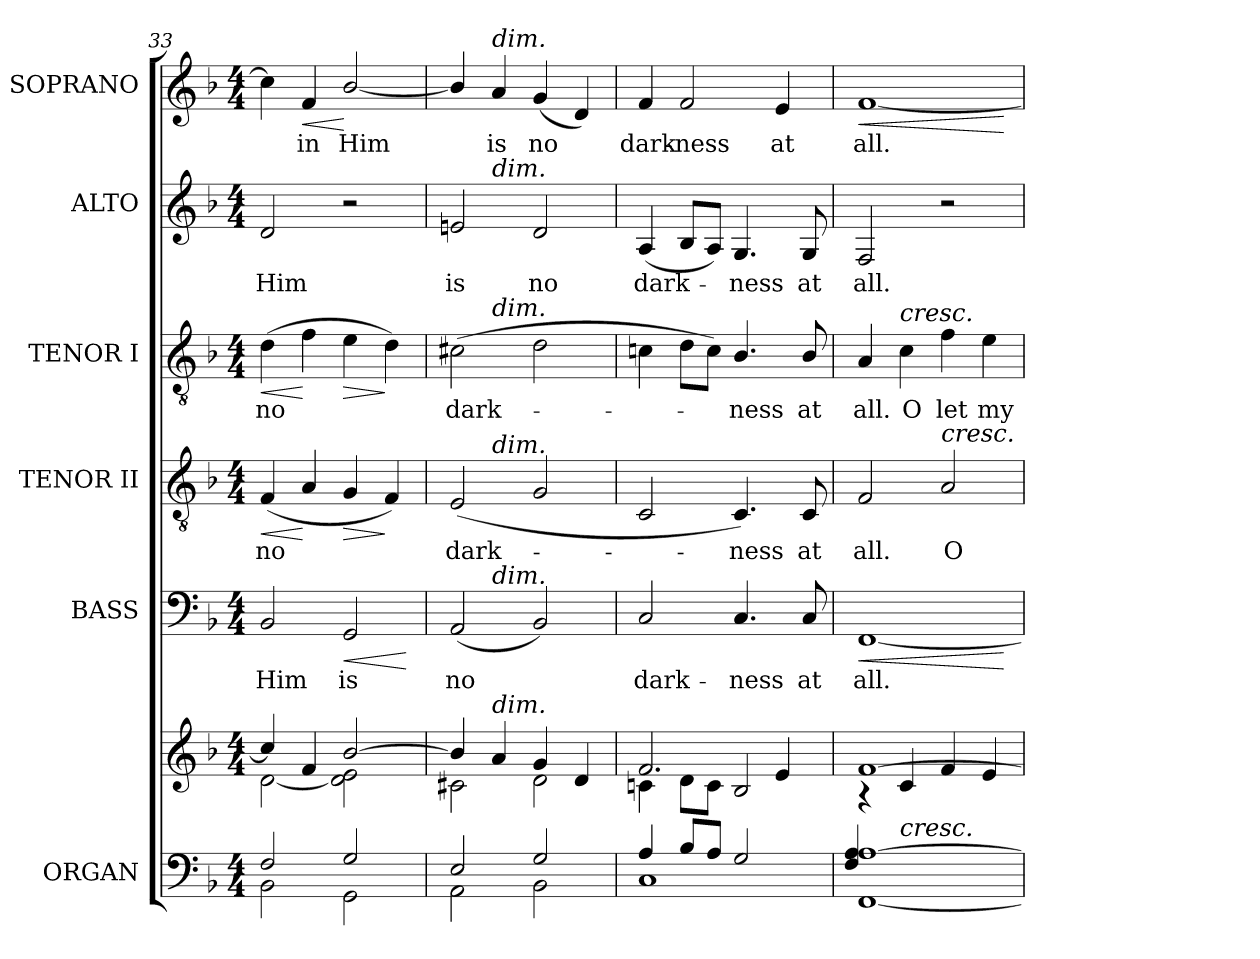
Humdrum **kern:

**kern	**kern	**kern	**text	**dynam	**kern	**text	**dynam	**kern	**text	**dynam	**kern	**text	**kern	**text	**dynam
*part6	*part6	*part5	*part5	*part5	*part4	*part4	*part4	*part3	*part3	*part3	*part2	*part2	*part1	*part1	*part1
*staff7	*staff6	*staff5	*staff5	*staff5	*staff4	*staff4	*staff4	*staff3	*staff3	*staff3	*staff2	*staff2	*staff1	*staff1	*staff1
*I"ORGAN	*	*I"BASS	*	*	*I"TENOR II	*	*	*I"TENOR I	*	*	*I"ALTO	*	*I"SOPRANO	*	*
*I'Org.	*	*I'B.	*	*	*I'T.	*	*	*I'T.	*	*	*I'A.	*	*I'S.	*	*
*clefF4	*clefG2	*clefF4	*	*	*clefGv2	*	*	*clefGv2	*	*	*clefG2	*	*clefG2	*	*
*	*	*	*	*	*ITrd7c12	*	*	*ITrd7c12	*	*	*	*	*	*	*
*k[b-]	*k[b-]	*k[b-]	*	*	*k[b-]	*	*	*k[b-]	*	*	*k[b-]	*	*k[b-]	*	*
*F:	*F:	*F:	*	*	*F:	*	*	*F:	*	*	*F:	*	*F:	*	*
*M4/4	*M4/4	*M4/4	*	*	*M4/4	*	*	*M4/4	*	*	*M4/4	*	*M4/4	*	*
=33	=33	=33	=33	=33	=33	=33	=33	=33	=33	=33	=33	=33	=33	=33	=33
*^	*^	*	*	*	*	*	*	*	*	*	*	*	*	*	*
!	!	!	!	!	!LO:LY:b:color=#000000	!	!	!	!	!	!	!	!	!	!	!	!
!	!	!	!	!	!	!	!	!LO:LY:b:color=#000000	!LO:HP:b	!	!	!	!	!	!	!	!
!	!	!	!	!	!	!	!	!	!	!	!LO:LY:b:color=#000000	!LO:HP:b	!	!	!	!	!
!	!	!	!	!	!	!	!	!	!	!	!	!	!	!LO:LY:b:color=#000000	!	!	!
2Fi/	2BB-i\	4cci/]	[2di\	2BB-i/	Him	.	(4FFi/	no	<	(4Di\	no	<	2di/	Him	4cci\]	.	.
!	!	!	!	!	!	!	!	!	!	!	!	!	!	!	!	!LO:LY:b:color=#000000	!LO:HP:b
.	.	4fi/	.	.	.	.	4AAi/	.	[	4Fi\	.	[	.	.	4fi/	in	<
!	!	!	!	!	!LO:LY:b:color=#000000	!LO:HP:b	!	!	!LO:HP:b	!	!	!LO:HP:b	!	!	!	!	!
!	!	!	!	!	!	!	!	!	!	!	!	!	!	!	!	!LO:LY:b:color=#000000	!
2Gi/	2GGi\	[2b-i/	2di\] 2ei	2GGi/	is	<	4GGi/	.	>	4Ei\	.	>	2r	.	[2b-i/	Him	[
.	.	.	.	.	.	.	4FFi/)	.	]	4Di\)	.	]	.	.	.	.	.
*v	*v	*	*	*	*	*	*	*	*	*	*	*	*	*	*	*	*
*	*v	*v	*	*	*	*	*	*	*	*	*	*	*	*	*	*
.	.	.	.	[	.	.	.	.	.	.	.	.	.	.	.
!!LO:LB:g=z
=34	=34	=34	=34	=34	=34	=34	=34	=34	=34	=34	=34	=34	=34	=34	=34
*^	*^	*	*	*	*	*	*	*	*	*	*	*	*	*	*
!	!	!	!	!	!LO:LY:b:color=#000000	!	!	!	!	!	!	!	!	!	!	!	!
!	!	!	!	!	!	!	!	!LO:LY:b:color=#000000	!	!	!	!	!	!	!	!	!
!	!	!	!	!	!	!	!	!	!	!	!LO:LY:b:color=#000000	!	!	!	!	!	!
!	!	!	!	!	!	!	!	!	!	!	!	!	!	!LO:LY:b:color=#000000	!	!	!
*	*	*	*	*^	*	*	*^	*	*	*^	*	*	*^	*	*	*	*
2Ei/	2AAi\	4b-i/]	2c#Xi\	(2AAi/	4ryy	no	.	(2EEi/	4ryy	dark-	.	(2C#Xi\	4ryy	dark-	.	2eni/	4ryy	is	4b-i/]	.	.
!	!	!	!	!	!	!	!	!	!	!	!	!	!	!	!	!	!	!	!LO:TX:a:i:t=dim.	!	!
!	!	!	!	!	!	!	!	!	!	!	!	!	!	!	!	!	!LO:TX:a:i:t=dim.	!	!	!	!
!	!	!	!	!	!	!	!	!	!	!	!	!	!LO:TX:a:i:t=dim.	!	!	!	!	!	!	!	!
!	!	!	!	!	!	!	!	!	!LO:TX:a:i:t=dim.	!	!	!	!	!	!	!	!	!	!	!	!
!	!	!	!	!	!LO:TX:a:i:t=dim.	!	!	!	!	!	!	!	!	!	!	!	!	!	!	!	!
!	!	!LO:TX:a:i:t=dim.	!	!	!	!	!	!	!	!	!	!	!	!	!	!	!	!	!	!	!
!	!	!	!	!	!	!	!	!	!	!	!	!	!	!	!	!	!	!	!	!LO:LY:b:color=#000000	!
.	.	4ai/	.	.	2.ryy	.	.	.	2.ryy	.	.	.	2.ryy	.	.	.	2.ryy	.	4ai/	is	.
!	!	!	!	!	!	!	!	!	!	!	!	!	!	!	!	!	!	!LO:LY:b:color=#000000	!	!	!
!	!	!	!	!	!	!	!	!	!	!	!	!	!	!	!	!	!	!	!	!LO:LY:b:color=#000000	!
2Gi/	2BB-i\	4gi/	2di\	2BB-i/)	.	.	.	2GGi/	.	.	.	2Di\	.	.	.	2di/	.	no	(4gi/	no	.
.	.	4di/	.	.	.	.	.	.	.	.	.	.	.	.	.	.	.	.	4di/)	.	.
*	*	*	*	*v	*v	*	*	*	*	*	*	*v	*v	*	*	*v	*v	*	*	*	*
*	*	*	*	*	*	*	*v	*v	*	*	*	*	*	*	*	*	*	*
=35	=35	=35	=35	=35	=35	=35	=35	=35	=35	=35	=35	=35	=35	=35	=35	=35	=35
*	*	*	*	*^	*	*	*^	*	*	*^	*	*	*^	*	*	*	*
!	!	!	!	!	!	!LO:LY:b:color=#000000	!	!	!	!	!	!	!	!	!	!	!	!	!	!	!
*	*	*	*	*v	*v	*	*	*	*	*	*	*v	*v	*	*	*v	*v	*	*	*	*
*	*	*	*	*	*	*	*v	*v	*	*	*	*	*	*	*	*	*	*
*	*	*	*	*^	*	*	*^	*	*	*^	*	*	*^	*	*	*	*
!	!	!	!	!	!	!	!	!	!	!	!	!	!	!	!	!	!	!LO:LY:b:color=#000000	!	!	!
*	*	*	*	*v	*v	*	*	*	*	*	*	*v	*v	*	*	*v	*v	*	*	*	*
*	*	*	*	*	*	*	*v	*v	*	*	*	*	*	*	*	*	*	*
*	*	*	*	*^	*	*	*^	*	*	*^	*	*	*^	*	*	*	*
!	!	!	!	!	!	!	!	!	!	!	!	!	!	!	!	!	!	!	!	!LO:LY:b:color=#000000	!
*	*	*	*	*v	*v	*	*	*	*	*	*	*v	*v	*	*	*v	*v	*	*	*	*
*	*	*	*	*	*	*	*v	*v	*	*	*	*	*	*	*	*	*	*
4Ai/	1Ci	2.fi/	4cni\	2Ci/	dark-	.	2CCi/	.	.	4Cni\	.	.	(4Ai/	dark-	4fi/	dark-	.
!	!	!	!	!	!	!	!	!	!	!	!	!	!	!	!	!LO:LY:b:color=#000000	!
8B-i/L	.	.	8di\L	.	.	.	.	.	.	8Di\L	.	.	8B-i/L	.	2fi/	-ness	.
8Ai/J	.	.	8ci\J	.	.	.	.	.	.	8Ci\J)	.	.	8Ai/J)	.	.	.	.
!	!	!	!	!	!LO:LY:b:color=#000000	!	!	!	!	!	!	!	!	!	!	!	!
!	!	!	!	!	!	!	!	!LO:LY:b:color=#000000	!	!	!	!	!	!	!	!	!
!	!	!	!	!	!	!	!	!	!	!	!LO:LY:b:color=#000000	!	!	!	!	!	!
!	!	!	!	!	!	!	!	!	!	!	!	!	!	!LO:LY:b:color=#000000	!	!	!
2Gi/	.	.	2B-i/	4.Ci/	-ness	.	4.CCi/)	-ness	.	4.BB-i/	-ness	.	4.Gi/	-ness	.	.	.
!	!	!	!	!	!	!	!	!	!	!	!	!	!	!	!	!LO:LY:b:color=#000000	!
.	.	4ei/	.	.	.	.	.	.	.	.	.	.	.	.	4ei/	at	.
!	!	!	!	!	!LO:LY:b:color=#000000	!	!	!	!	!	!	!	!	!	!	!	!
!	!	!	!	!	!	!	!	!LO:LY:b:color=#000000	!	!	!	!	!	!	!	!	!
!	!	!	!	!	!	!	!	!	!	!	!LO:LY:b:color=#000000	!	!	!	!	!	!
!	!	!	!	!	!	!	!	!	!	!	!	!	!	!LO:LY:b:color=#000000	!	!	!
.	.	.	.	8Ci/	at	.	8CCi/	at	.	8BB-i/	at	.	8Gi/	at	.	.	.
=36	=36	=36	=36	=36	=36	=36	=36	=36	=36	=36	=36	=36	=36	=36	=36	=36	=36
*	*^	*	*	*	*	*	*	*	*	*	*	*	*	*	*	*	*
!	!	!	!	!	!	!LO:LY:b:color=#000000	!LO:HP:b	!	!	!	!	!	!	!	!	!	!	!
!	!	!	!	!	!	!	!	!	!LO:LY:b:color=#000000	!	!	!	!	!	!	!	!	!
!	!	!	!	!	!	!	!	!	!	!	!	!LO:LY:b:color=#000000	!	!	!	!	!	!
!	!	!	!	!	!	!	!	!	!	!	!	!	!	!	!LO:LY:b:color=#000000	!	!	!
!	!	!	!	!	!	!	!	!	!	!	!	!	!	!	!	!	!LO:LY:b:color=#000000	!LO:HP:b
[1Ai	[1FFi	4Fi/ 4Ai	[1fi	4r	[1FFi	all.	<	2FFi/	all.	.	4AAi/	all.	.	2Fi/	all.	[1fi	all.	<
!	!	!	!	!	!	!	!	!	!	!	!LO:TX:a:i:t=cresc.	!	!	!	!	!	!	!
!	!	!LO:TX:a:i:t=cresc.	!	!	!	!	!	!	!	!	!	!	!	!	!	!	!	!
!	!	!	!	!	!	!	!	!	!	!	!	!LO:LY:b:color=#000000	!	!	!	!	!	!
.	.	2.ryy	.	4ci/	.	.	.	.	.	.	4Ci\	O	.	.	.	.	.	.
!	!	!	!	!	!	!	!	!	!LO:LY:b:color=#000000	!	!	!	!	!	!	!	!	!
!	!	!	!	!	!	!	!	!LO:TX:a:i:t=cresc.	!	!	!	!	!	!	!	!	!	!
!	!	!	!	!	!	!	!	!	!	!	!	!LO:LY:b:color=#000000	!	!	!	!	!	!
.	.	.	.	4fi/	.	.	.	2AAi/	O	.	4Fi\	let	.	2r	.	.	.	.
!	!	!	!	!	!	!	!	!	!	!	!	!LO:LY:b:color=#000000	!	!	!	!	!	!
.	.	.	.	4ei/	.	.	.	.	.	.	4Ei\	my	.	.	.	.	.	.
*v	*v	*v	*	*	*	*	*	*	*	*	*	*	*	*	*	*	*	*
*	*v	*v	*	*	*	*	*	*	*	*	*	*	*	*	*	*
.	.	.	.	[	.	.	.	.	.	.	.	.	.	.	[
=	=	=	=	=	=	=	=	=	=	=	=	=	=	=	=
*-	*-	*-	*-	*-	*-	*-	*-	*-	*-	*-	*-	*-	*-	*-	*-
